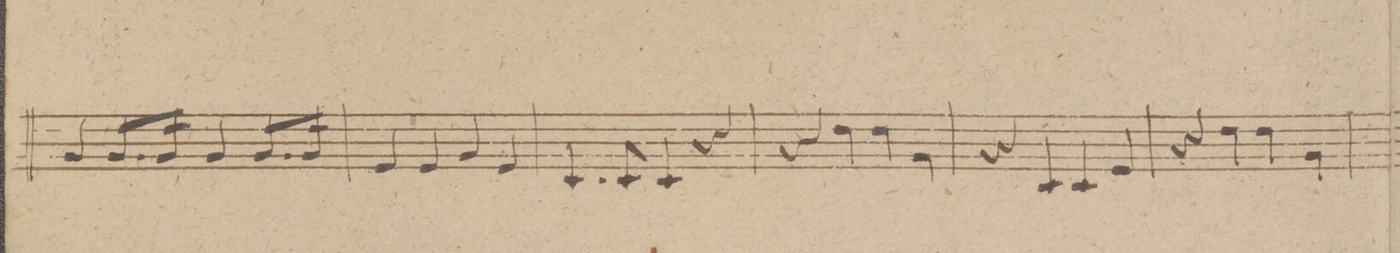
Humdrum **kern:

**kern	**dynam
*I"Clarino 2do in E.	*
*clefG2	*
*k[f#c#g#d#]	*
*met(c)	*
*M4/4	*
4b/	.
8.b/L	.
16b/Jk	.
4b/	.
8.b/L	.
16b/Jk	.
=42	=42
4g#/	.
4g#/	.
4b/	.
4g#/	.
=43	=43
4.e/	.
8e/	.
4e/	.
4r	.
=44	=44
4r	.
4ff#\	.
4ff#\	.
4b\	.
=45	=45
4r	.
4e/	.
4e/	.
4g#/	.
=46	=46
4r	.
4ff#\	.
4ff#\	.
4b\	.
=47	=47
*-	*-
